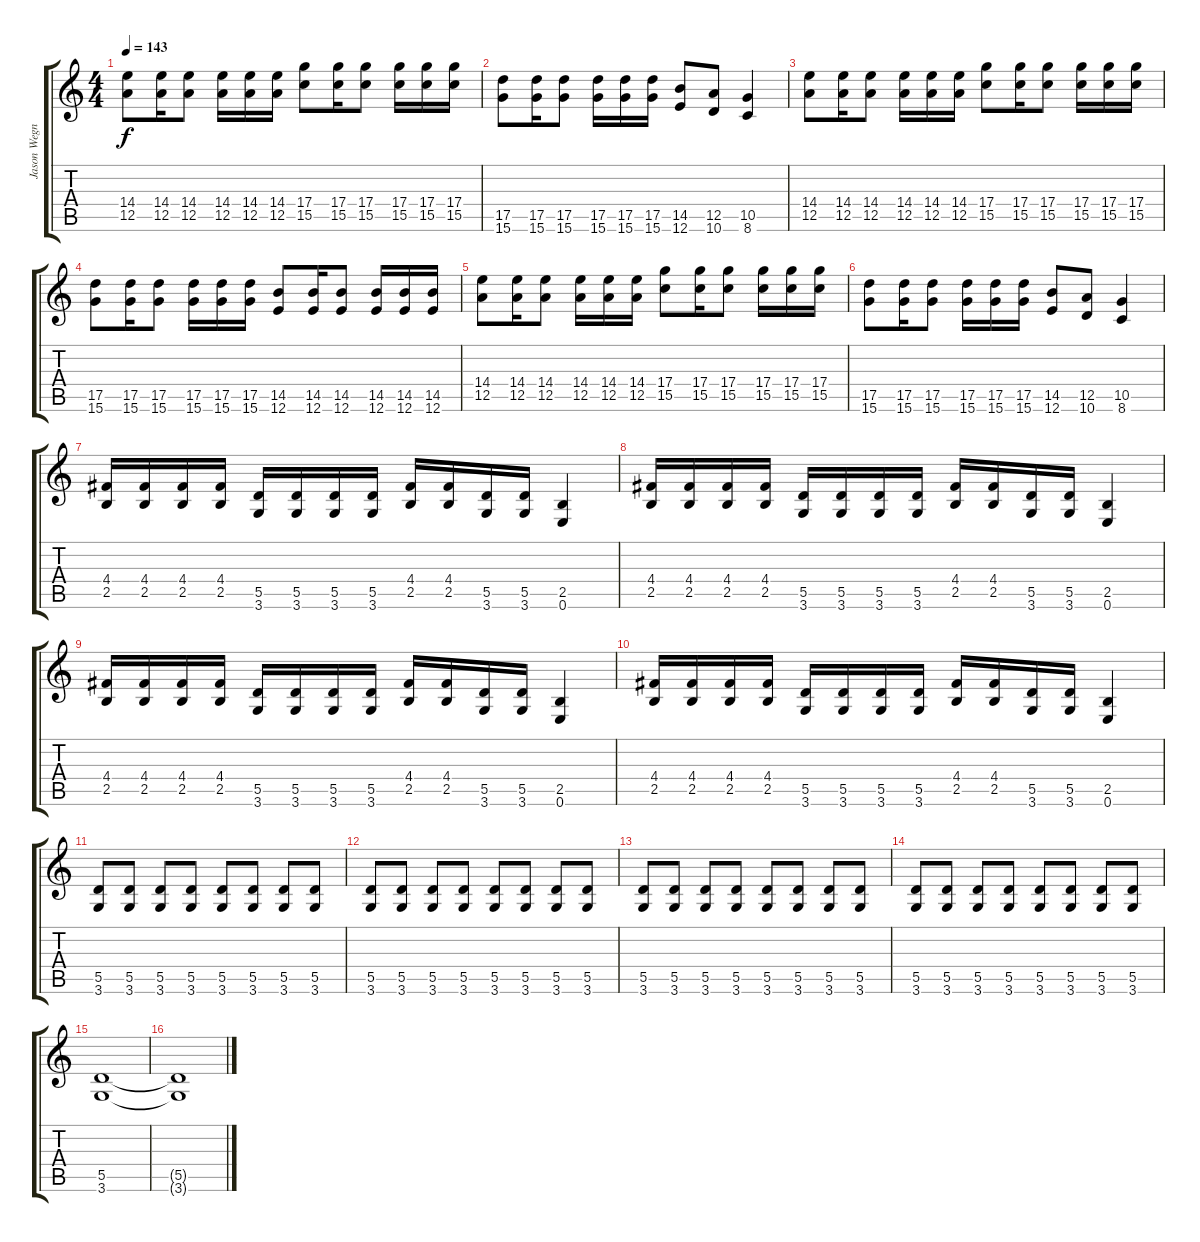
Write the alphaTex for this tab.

\track ("Jason Wegner" "Jason Wegn") {instrument distortionguitar}
\staff {score tabs}
\tuning (E4 B3 G3 D3 A2 E2) {hide}
\ts (4 4)
\tempo 143
\clef g2
\ks c
(14.4 12.5).8{dy f} (14.4 12.5).16 (14.4 12.5).8 (14.4 12.5).16 (14.4 12.5).16 (14.4 12.5).16 (17.4 15.5).8 (17.4 15.5).16 (17.4 15.5).8 (17.4 15.5).16 (17.4 15.5).16 (17.4 15.5).16 |
(17.5 15.6).8 (17.5 15.6).16 (17.5 15.6).8 (17.5 15.6).16 (17.5 15.6).16 (17.5 15.6).16 (14.5 12.6).8 (12.5 10.6).8 (10.5 8.6).4 |
(14.4 12.5).8 (14.4 12.5).16 (14.4 12.5).8 (14.4 12.5).16 (14.4 12.5).16 (14.4 12.5).16 (17.4 15.5).8 (17.4 15.5).16 (17.4 15.5).8 (17.4 15.5).16 (17.4 15.5).16 (17.4 15.5).16 |
(17.5 15.6).8 (17.5 15.6).16 (17.5 15.6).8 (17.5 15.6).16 (17.5 15.6).16 (17.5 15.6).16 (14.5 12.6).8 (14.5 12.6).16 (14.5 12.6).8 (14.5 12.6).16 (14.5 12.6).16 (14.5 12.6).16 |
(14.4 12.5).8 (14.4 12.5).16 (14.4 12.5).8 (14.4 12.5).16 (14.4 12.5).16 (14.4 12.5).16 (17.4 15.5).8 (17.4 15.5).16 (17.4 15.5).8 (17.4 15.5).16 (17.4 15.5).16 (17.4 15.5).16 |
(17.5 15.6).8 (17.5 15.6).16 (17.5 15.6).8 (17.5 15.6).16 (17.5 15.6).16 (17.5 15.6).16 (14.5 12.6).8 (12.5 10.6).8 (10.5 8.6).4 |
(4.4 2.5).16 (4.4 2.5).16 (4.4 2.5).16 (4.4 2.5).16 (5.5 3.6).16 (5.5 3.6).16 (5.5 3.6).16 (5.5 3.6).16 (4.4 2.5).16 (4.4 2.5).16 (5.5 3.6).16 (5.5 3.6).16 (2.5 0.6).4 |
(4.4 2.5).16 (4.4 2.5).16 (4.4 2.5).16 (4.4 2.5).16 (5.5 3.6).16 (5.5 3.6).16 (5.5 3.6).16 (5.5 3.6).16 (4.4 2.5).16 (4.4 2.5).16 (5.5 3.6).16 (5.5 3.6).16 (2.5 0.6).4 |
(4.4 2.5).16 (4.4 2.5).16 (4.4 2.5).16 (4.4 2.5).16 (5.5 3.6).16 (5.5 3.6).16 (5.5 3.6).16 (5.5 3.6).16 (4.4 2.5).16 (4.4 2.5).16 (5.5 3.6).16 (5.5 3.6).16 (2.5 0.6).4 |
(4.4 2.5).16 (4.4 2.5).16 (4.4 2.5).16 (4.4 2.5).16 (5.5 3.6).16 (5.5 3.6).16 (5.5 3.6).16 (5.5 3.6).16 (4.4 2.5).16 (4.4 2.5).16 (5.5 3.6).16 (5.5 3.6).16 (2.5 0.6).4 |
(5.5 3.6).8 (5.5 3.6).8 (5.5 3.6).8 (5.5 3.6).8 (5.5 3.6).8 (5.5 3.6).8 (5.5 3.6).8 (5.5 3.6).8 |
(5.5 3.6).8 (5.5 3.6).8 (5.5 3.6).8 (5.5 3.6).8 (5.5 3.6).8 (5.5 3.6).8 (5.5 3.6).8 (5.5 3.6).8 |
(5.5 3.6).8 (5.5 3.6).8 (5.5 3.6).8 (5.5 3.6).8 (5.5 3.6).8 (5.5 3.6).8 (5.5 3.6).8 (5.5 3.6).8 |
(5.5 3.6).8 (5.5 3.6).8 (5.5 3.6).8 (5.5 3.6).8 (5.5 3.6).8 (5.5 3.6).8 (5.5 3.6).8 (5.5 3.6).8 |
(5.5 3.6).1 |
(5.5{t} 3.6{t}).1
